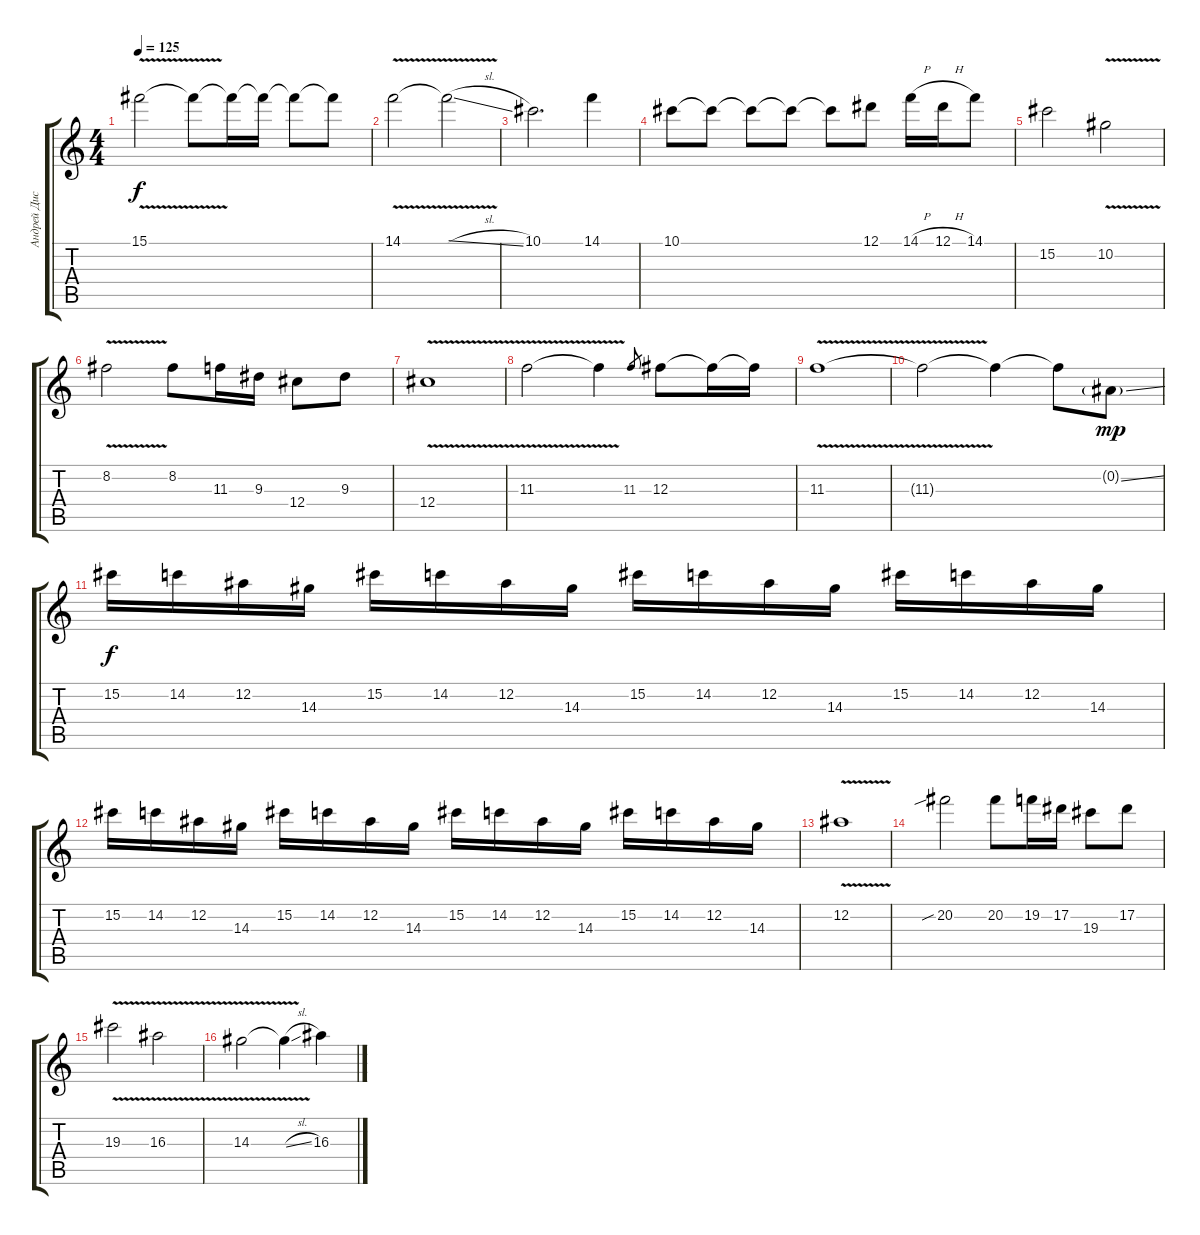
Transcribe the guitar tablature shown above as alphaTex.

\track ("Андрей Дистр" "Андрей Дис") {instrument distortionguitar}
\staff {score tabs}
\tuning (Eb4 Bb3 Gb3 Db3 Ab2 Eb2) {hide}
\ts (4 4)
\tempo 125
\clef g2
\ks c
15.1{v t}.2{dy f} 15.1{t}.8 15.1{t}.16 15.1{t}.16 15.1{t}.8 15.1{t}.8 |
14.1{v}.2 14.1{sl t}.2 |
10.1.2{d} 14.1.4 |
10.1.8 10.1{t}.8 10.1{t}.8 10.1{t}.8 10.1{t}.8 12.1.8 14.1{h}.16 12.1{h}.16 14.1.8 |
15.2.2 10.2{v}.2 |
8.2{v}.2 8.2.8 11.3.16 9.3.16 12.4.8 9.3.8 |
12.4{v}.1 |
11.3{v}.2 11.3{t}.4 11.3.8{gr} 12.3.8 12.3{t}.16 12.3{t}.16 |
11.3{v}.1 |
11.3{t}.2 11.3{t}.4 11.3{t}.8 0.2{ss g}.8{dy mp} |
15.2.16{dy f volume 6} 14.2.16 12.2.16 14.3.16 15.2.16 14.2.16 12.2.16 14.3.16 15.2.16 14.2.16 12.2.16 14.3.16 15.2.16 14.2.16 12.2.16 14.3.16 |
15.2.16 14.2.16 12.2.16 14.3.16 15.2.16 14.2.16 12.2.16 14.3.16 15.2.16 14.2.16 12.2.16 14.3.16 15.2.16 14.2.16 12.2.16 14.3.16 |
12.2{v}.1 |
20.2{sib}.2 20.2.8 19.2.16 17.2.16 19.3.8 17.2.8 |
19.3{v}.2{volume 0} 16.3{v}.2 |
14.3{v}.2 14.3{sl t}.4 16.3.4
